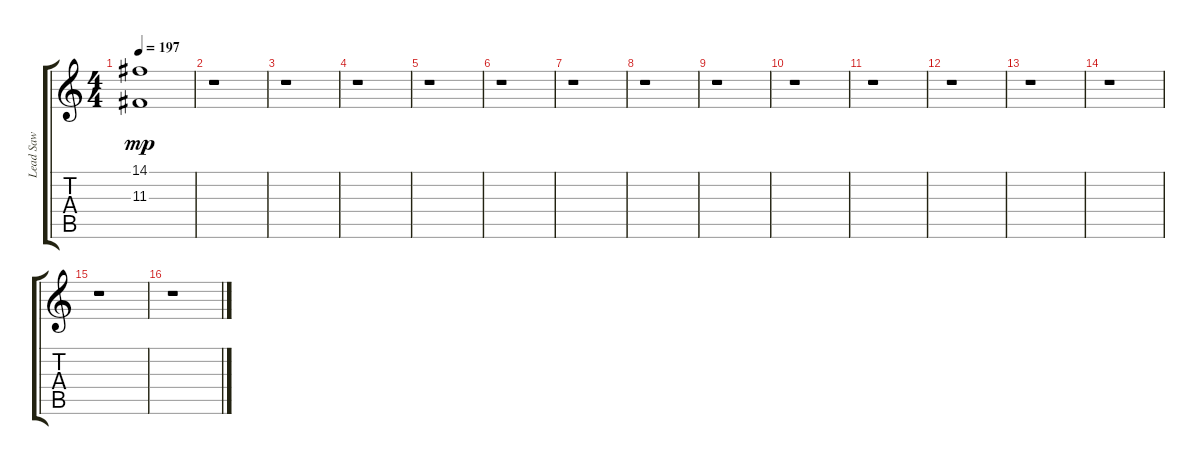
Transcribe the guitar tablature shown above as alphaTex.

\track ("Lead Saw" "Lead Saw") {instrument lead2sawtooth}
\staff {score tabs}
\tuning (E4 B3 G3 D3 A2 E2) {hide}
\ts (4 4)
\tempo 197
\clef g2
\ks c
(14.1 11.3).1{dy mp} |
r.1 |
r.1 |
r.1 |
r.1 |
r.1 |
r.1 |
r.1 |
r.1 |
r.1 |
r.1 |
r.1 |
r.1 |
r.1 |
r.1 |
r.1
